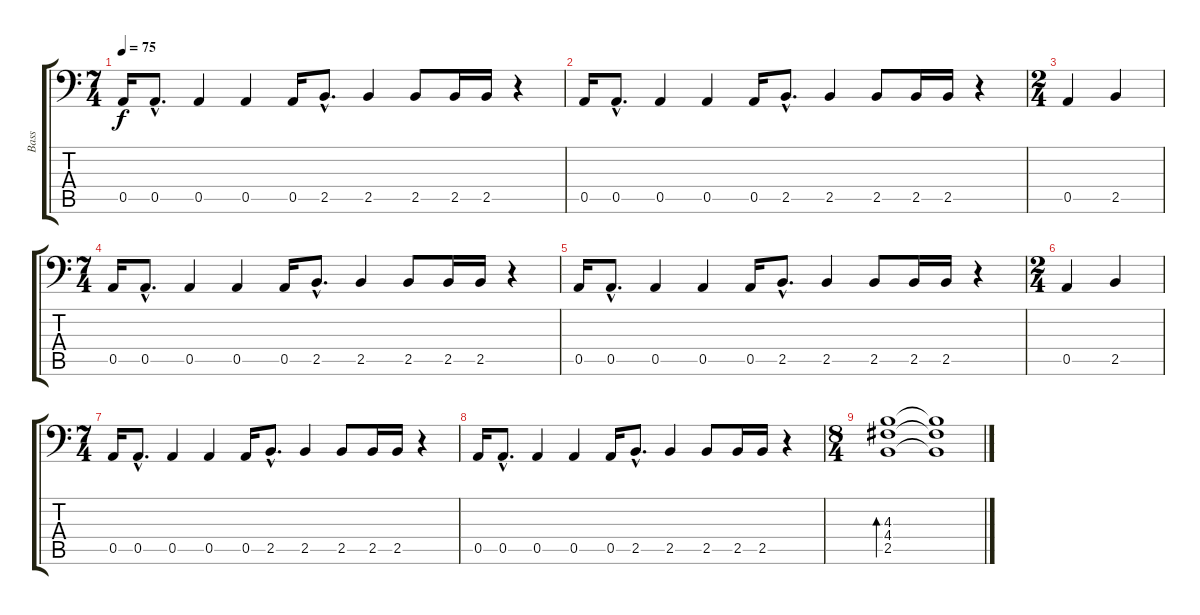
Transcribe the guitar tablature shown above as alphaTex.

\track ("Bass" "Bass") {instrument electricbassfinger}
\staff {score tabs}
\tuning (E3 B2 G2 D2 A1 E1) {hide}
\ts (7 4)
\tempo 75
\clef f4
\ks c
0.5.16{dy f} 0.5{hac}.8{d} 0.5.4 0.5.4 0.5.16 2.5{hac}.8{d} 2.5.4 2.5.8 2.5.16 2.5.16 r.4 |
0.5.16 0.5{hac}.8{d} 0.5.4 0.5.4 0.5.16 2.5{hac}.8{d} 2.5.4 2.5.8 2.5.16 2.5.16 r.4 |
\ts (2 4)
0.5.4 2.5.4 |
\ts (7 4)
0.5.16 0.5{hac}.8{d} 0.5.4 0.5.4 0.5.16 2.5{hac}.8{d} 2.5.4 2.5.8 2.5.16 2.5.16 r.4 |
0.5.16 0.5{hac}.8{d} 0.5.4 0.5.4 0.5.16 2.5{hac}.8{d} 2.5.4 2.5.8 2.5.16 2.5.16 r.4 |
\ts (2 4)
0.5.4 2.5.4 |
\ts (7 4)
0.5.16 0.5{hac}.8{d} 0.5.4 0.5.4 0.5.16 2.5{hac}.8{d} 2.5.4 2.5.8 2.5.16 2.5.16 r.4 |
0.5.16 0.5{hac}.8{d} 0.5.4 0.5.4 0.5.16 2.5{hac}.8{d} 2.5.4 2.5.8 2.5.16 2.5.16 r.4 |
\ts (8 4)
(4.3 4.4 2.5).1{bd 480} (4.3{t} 4.4{t} 2.5{t}).1
